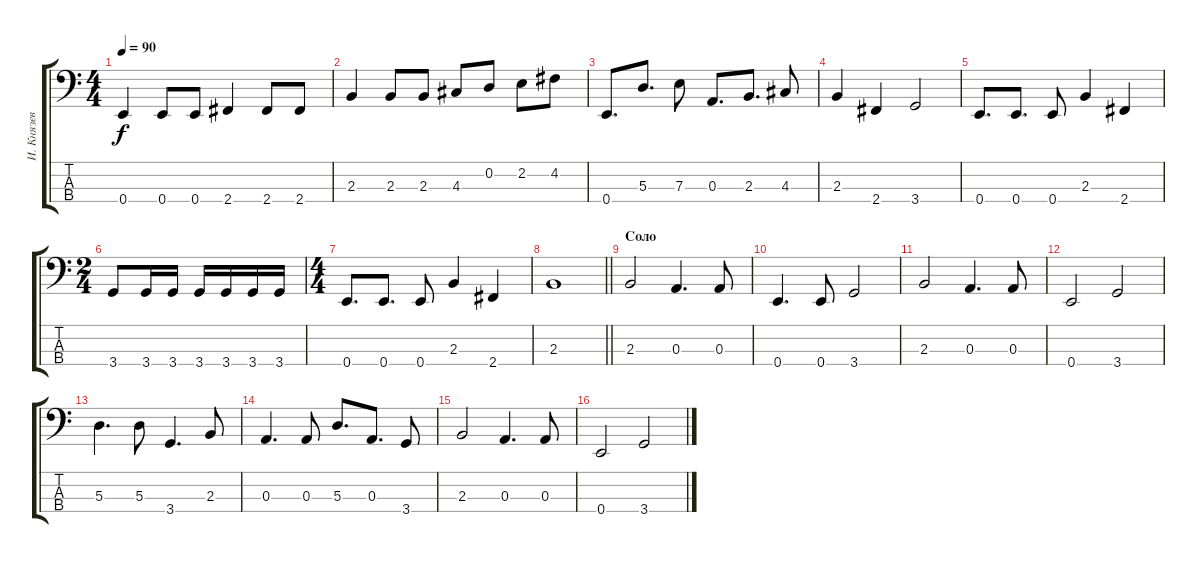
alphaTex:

\track ("И. Князев" "И. Князев") {instrument electricbassfinger}
\staff {score tabs}
\tuning (G2 D2 A1 E1) {hide}
\ts (4 4)
\tempo 90
\clef f4
\ks c
0.4.4{dy f} 0.4.8 0.4.8 2.4.4 2.4.8 2.4.8 |
2.3.4 2.3.8 2.3.8 4.3.8 0.2.8 2.2.8 4.2.8 |
0.4.8{d} 5.3.8{d} 7.3.8 0.3.8{d} 2.3.8{d} 4.3.8 |
2.3.4 2.4.4 3.4.2 |
0.4.8{d} 0.4.8{d} 0.4.8 2.3.4 2.4.4 |
\ts (2 4)
3.4.8 3.4.16 3.4.16 3.4.16 3.4.16 3.4.16 3.4.16 |
\ts (4 4)
0.4.8{d} 0.4.8{d} 0.4.8 2.3.4 2.4.4 |
\barLineRight lightlight
2.3.1 |
\section ("" "Соло")
2.3.2 0.3.4{d} 0.3.8 |
0.4.4{d} 0.4.8 3.4.2 |
2.3.2 0.3.4{d} 0.3.8 |
0.4.2 3.4.2 |
5.3.4{d} 5.3.8 3.4.4{d} 2.3.8 |
0.3.4{d} 0.3.8 5.3.8{d} 0.3.8{d} 3.4.8 |
2.3.2 0.3.4{d} 0.3.8 |
0.4.2 3.4.2
